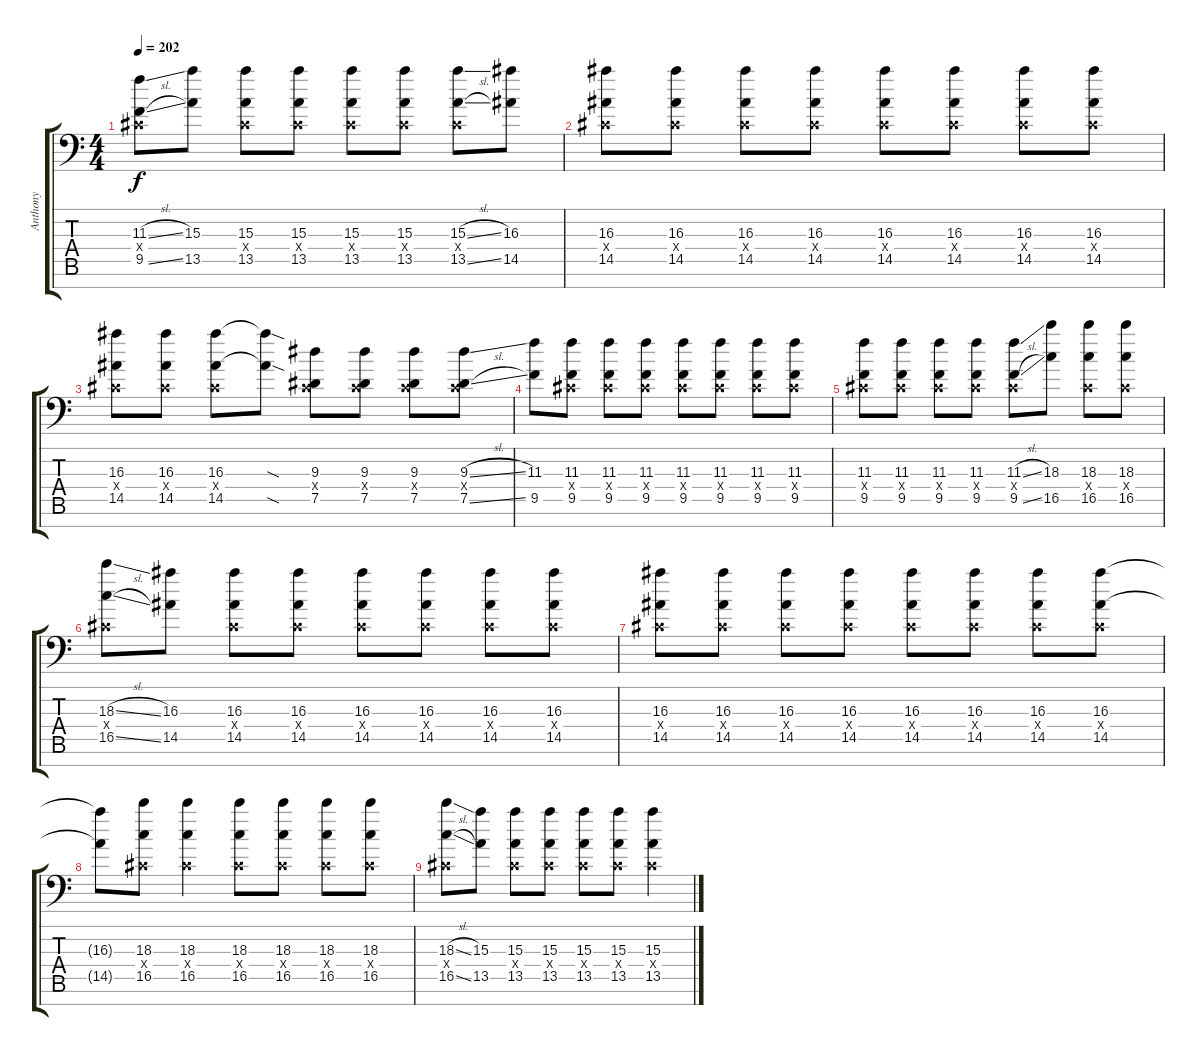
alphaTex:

\track ("Anthony" "Anthony") {instrument overdrivenguitar}
\staff {score tabs}
\tuning (Eb4 Bb3 Gb3 Db3 Ab2 Eb2 Bb1) {hide}
\ts (4 4)
\tempo 202
\clef f4
\ks c
(11.3{sl} 0.4{x} 9.5{sl}).8{dy f} (15.3 13.5).8 (15.3 0.4{x} 13.5).8 (15.3 0.4{x} 13.5).8 (15.3 0.4{x} 13.5).8 (15.3 0.4{x} 13.5).8 (15.3{sl} 0.4{x} 13.5{sl}).8 (16.3 14.5).8 |
(16.3 0.4{x} 14.5).8 (16.3 0.4{x} 14.5).8 (16.3 0.4{x} 14.5).8 (16.3 0.4{x} 14.5).8 (16.3 0.4{x} 14.5).8 (16.3 0.4{x} 14.5).8 (16.3 0.4{x} 14.5).8 (16.3 0.4{x} 14.5).8 |
(16.3 0.4{x} 14.5).8 (16.3 0.4{x} 14.5).8 (16.3 0.4{x} 14.5).8 (16.3{sod t} 14.5{sod t}).8 (9.3 0.4{x} 7.5).8 (9.3 0.4{x} 7.5).8 (9.3 0.4{x} 7.5).8 (9.3{sl} 0.4{x} 7.5{sl}).8 |
(11.3 9.5).8 (11.3 0.4{x} 9.5).8 (11.3 0.4{x} 9.5).8 (11.3 0.4{x} 9.5).8 (11.3 0.4{x} 9.5).8 (11.3 0.4{x} 9.5).8 (11.3 0.4{x} 9.5).8 (11.3 0.4{x} 9.5).8 |
(11.3 0.4{x} 9.5).8 (11.3 0.4{x} 9.5).8 (11.3 0.4{x} 9.5).8 (11.3 0.4{x} 9.5).8 (11.3{sl} 0.4{x} 9.5{sl}).8 (18.3 16.5).8 (18.3 0.4{x} 16.5).8 (18.3 0.4{x} 16.5).8 |
(18.3{sl} 0.4{x} 16.5{sl}).8 (16.3 14.5).8 (16.3 0.4{x} 14.5).8 (16.3 0.4{x} 14.5).8 (16.3 0.4{x} 14.5).8 (16.3 0.4{x} 14.5).8 (16.3 0.4{x} 14.5).8 (16.3 0.4{x} 14.5).8 |
(16.3 0.4{x} 14.5).8 (16.3 0.4{x} 14.5).8 (16.3 0.4{x} 14.5).8 (16.3 0.4{x} 14.5).8 (16.3 0.4{x} 14.5).8 (16.3 0.4{x} 14.5).8 (16.3 0.4{x} 14.5).8 (16.3 0.4{x} 14.5).8 |
(16.3{t} 14.5{t}).8 (18.3 0.4{x} 16.5).8 (18.3 0.4{x} 16.5).4 (18.3 0.4{x} 16.5).8 (18.3 0.4{x} 16.5).8 (18.3 0.4{x} 16.5).8 (18.3 0.4{x} 16.5).8 |
(18.3{sl} 0.4{x} 16.5{sl}).8 (15.3 13.5).8 (15.3 0.4{x} 13.5).8 (15.3 0.4{x} 13.5).8 (15.3 0.4{x} 13.5).8 (15.3 0.4{x} 13.5).8 (15.3 0.4{x} 13.5).4
